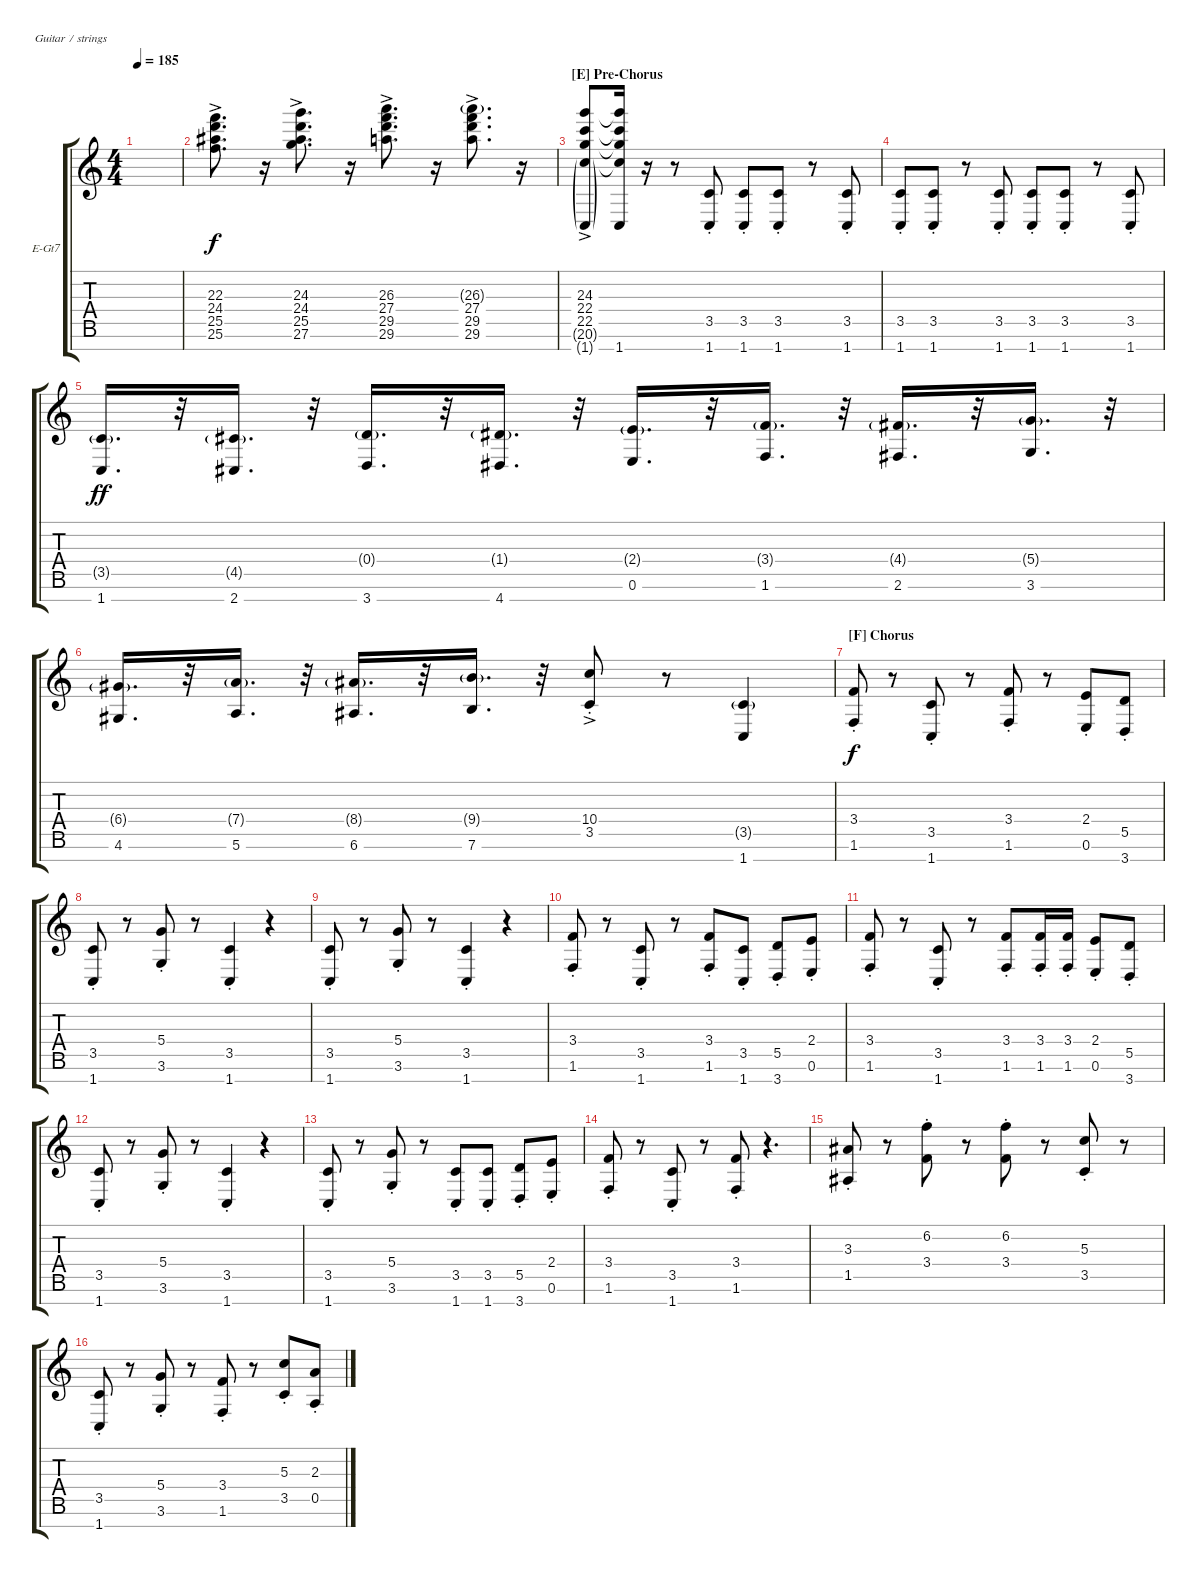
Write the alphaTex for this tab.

\defaultSystemsLayout 4
\bracketExtendMode groupsimilarinstruments
\firstSystemTrackNameOrientation horizontal
\otherSystemsTrackNameOrientation horizontal
\track ("Horns II" "E-Gt7") {instrument synthbrass2}
\staff {score tabs}
\tuning (E4 B3 G3 D3 A2 E2 B1)
\displaytranspose 12
\ts (4 4)
\tempo 185
\clef g2
\scale
0.333333
\ks c
|
\scale
0.333333 (22.3{ac} 24.4 25.5 25.6).8{d} r.16 (24.3{ac} 24.4 25.5 27.6).8{d} r.16 (26.3{ac} 27.4 29.5 29.6).8{d} r.16 (29.6 29.5 27.4{ac} 26.3{g}).8{d} r.16 |
\section ("E" "Pre-Chorus")
\scale
0.333333 (24.3{ac} 22.4 22.5 20.6{g} 1.7{g}).8 (1.7 20.6{t} 22.5{t} 22.4{t} 24.3{t}).16 r.16 r.8 (1.7{st} 3.5{st}).8 (1.7{st} 3.5{st}).8 (1.7{st} 3.5{st}).8 r.8 (1.7{st} 3.5{st}).8 |
\scale
0.333333 (1.7{st} 3.5{st}).8 (1.7{st} 3.5{st}).8 r.8 (1.7{st} 3.5{st}).8 (1.7{st} 3.5{st}).8 (1.7{st} 3.5{st}).8 r.8 (1.7{st} 3.5{st}).8 |
\scale
0.333333 (1.7 3.5{g}).16{d dy ff} r.32 (4.5{g} 2.7).16{d} r.32 (0.4{g} 3.7).16{d} r.32 (1.4{g} 4.7).16{d} r.32 (2.4{g} 0.6).16{d} r.32 (3.4{g} 1.6).16{d} r.32 (4.4{g} 2.6).16{d} r.32 (3.6 5.4{g}).16{d} r.32 |
\scale
0.333333 (4.6 6.4{g}).16{d} r.32 (5.6 7.4{g}).16{d} r.32 (6.6 8.4{g}).16{d} r.32 (7.6 9.4{g}).16{d} r.32 (3.5{ac st} 10.4{st}).8 r.8 (1.7 3.5{g}).4 |
\section ("F" "Chorus")
\scale
0.333333 (1.6{st} 3.4{st}).8{dy f} r.8 (1.7{st} 3.5{st}).8 r.8 (1.6{st} 3.4{st}).8 r.8 (0.6{st} 2.4{st}).8 (3.7{st} 5.5{st}).8 |
\scale
0.333333 (1.7{st} 3.5{st}).8 r.8 (3.6{st} 5.4{st}).8 r.8 (1.7{st} 3.5{st}).4 r.4 |
\scale
0.333333 (1.7{st} 3.5{st}).8 r.8 (3.6{st} 5.4{st}).8 r.8 (1.7{st} 3.5{st}).4 r.4 |
\scale
0.333333 (1.6{st} 3.4{st}).8 r.8 (1.7{st} 3.5{st}).8 r.8 (1.6{st} 3.4{st}).8 (1.7{st} 3.5{st}).8 (3.7{st} 5.5{st}).8 (0.6{st} 2.4{st}).8 |
\scale
0.333333 (1.6{st} 3.4{st}).8 r.8 (1.7{st} 3.5{st}).8 r.8 (1.6{st} 3.4{st}).8 (1.6{st} 3.4{st}).16 (1.6{st} 3.4{st}).16 (0.6{st} 2.4{st}).8 (3.7{st} 5.5{st}).8 |
\scale
0.333333 (1.7{st} 3.5{st}).8 r.8 (3.6{st} 5.4{st}).8 r.8 (1.7{st} 3.5{st}).4 r.4 |
\scale
0.333333 (1.7{st} 3.5{st}).8 r.8 (3.6{st} 5.4{st}).8 r.8 (1.7{st} 3.5{st}).8 (1.7{st} 3.5{st}).8 (3.7{st} 5.5{st}).8 (0.6{st} 2.4{st}).8 |
\scale
0.333333 (1.6{st} 3.4{st}).8 r.8 (1.7{st} 3.5{st}).8 r.8 (1.6{st} 3.4{st}).8 r.4{d} |
\scale
0.333333 (1.5{st} 3.3{st}).8 r.8 (3.4{st} 6.2{st}).8 r.8 (3.4{st} 6.2{st}).8 r.8 (3.5{st} 5.3{st}).8 r.8 |
\scale
0.333333 (1.7{st} 3.5{st}).8 r.8 (3.6{st} 5.4{st}).8 r.8 (1.6{st} 3.4{st}).8 r.8 (3.5{st} 5.3{st}).8 (0.5{st} 2.3{st}).8
